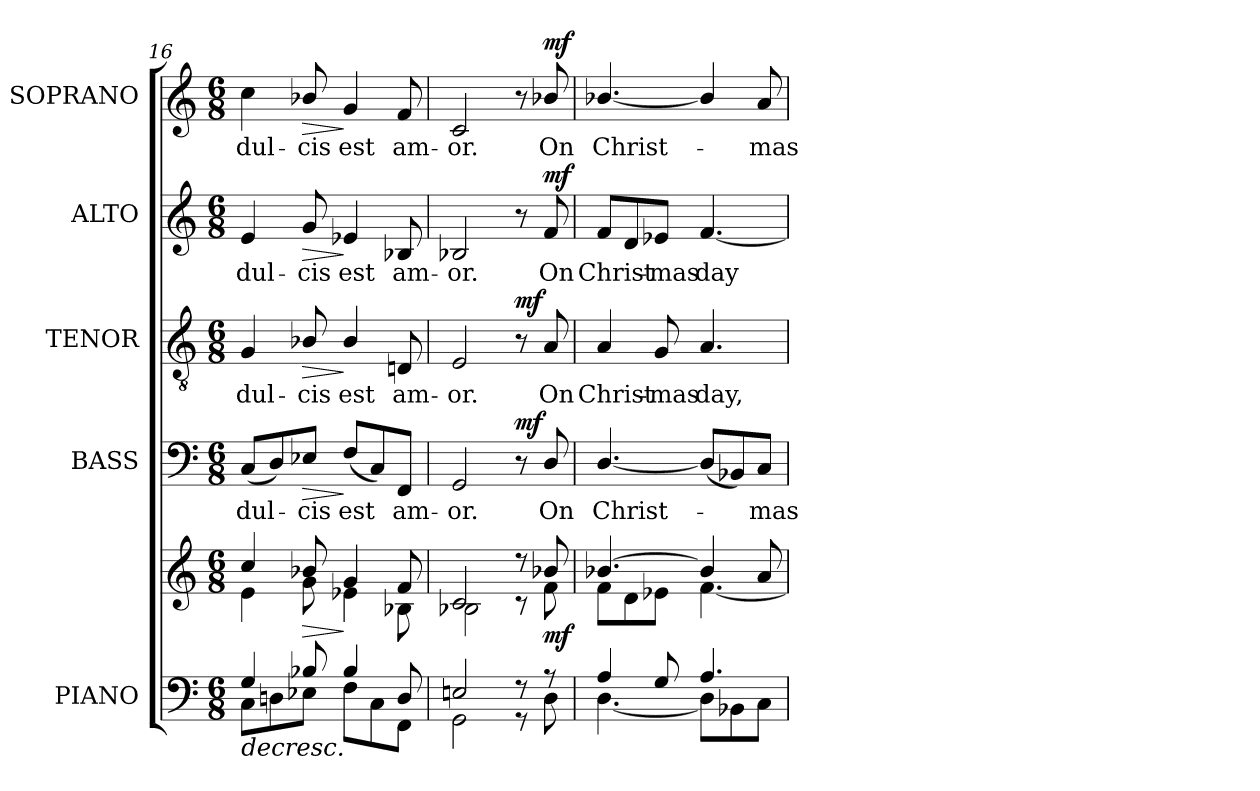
**kern	**kern	**dynam	**kern	**text	**dynam	**kern	**text	**dynam	**kern	**text	**dynam	**kern	**text	**dynam
*part5	*part5	*part5	*part4	*part4	*part4	*part3	*part3	*part3	*part2	*part2	*part2	*part1	*part1	*part1
*staff6	*staff5	*staff5/6	*staff4	*staff4	*staff4	*staff3	*staff3	*staff3	*staff2	*staff2	*staff2	*staff1	*staff1	*staff1
*I"PIANO	*	*	*I"BASS	*	*	*I"TENOR	*	*	*I"ALTO	*	*	*I"SOPRANO	*	*
*	*	*	*I'B.	*	*	*I'T.	*	*	*I'A.	*	*	*I'S.	*	*
*clefF4	*clefG2	*	*clefF4	*	*	*clefGv2	*	*	*clefG2	*	*	*clefG2	*	*
*	*	*	*	*	*	*ITrd7c12	*	*	*	*	*	*	*	*
*k[]	*k[]	*	*k[]	*	*	*k[]	*	*	*k[]	*	*	*k[]	*	*
*C:	*C:	*	*C:	*	*	*C:	*	*	*C:	*	*	*C:	*	*
*M6/8	*M6/8	*	*M6/8	*	*	*M6/8	*	*	*M6/8	*	*	*M6/8	*	*
=16	=16	=16	=16	=16	=16	=16	=16	=16	=16	=16	=16	=16	=16	=16
!	!	!LO:HP:b=2	!	!	!	!	!	!	!	!	!	!	!	!
*^	*^	*	*	*	*	*	*	*	*	*	*	*	*	*
!	!	!	!	!	!	!LO:LY:b:color=#000000	!	!	!	!	!	!	!	!	!	!
!	!	!	!	!	!	!	!	!	!LO:LY:b:color=#000000	!	!	!	!	!	!	!
!	!	!	!	!	!	!	!	!	!	!	!	!LO:LY:b:color=#000000	!	!	!	!
!	!	!	!	!	!	!	!	!	!	!	!	!	!	!	!LO:LY:b:color=#000000	!
4Gi/	8Ci\L	4cci/	4ei\	>	(8Ci/L	dul-	.	4GGi/	dul-	.	4ei/	dul-	.	4cci\	dul-	.
.	8Dni\	.	.	.	8Di/)	.	.	.	.	.	.	.	.	.	.	.
!	!	!	!	!LO:HP:b	!	!	!	!	!	!	!	!	!	!	!	!
!	!	!	!	!	!	!LO:LY:b:color=#000000	!LO:HP:b	!	!	!	!	!	!	!	!	!
!	!	!	!	!	!	!	!	!	!LO:LY:b:color=#000000	!LO:HP:b	!	!	!	!	!	!
!	!	!	!	!	!	!	!	!	!	!	!	!LO:LY:b:color=#000000	!LO:HP:b	!	!	!
!	!	!	!	!	!	!	!	!	!	!	!	!	!	!	!LO:LY:b:color=#000000	!LO:HP:b
8B-Xi/	8E-Xi\J	8b-Xi/	8gi\	>	8E-Xi/J	-cis	>	8BB-Xi/	-cis	>	8gi/	-cis	>	8b-Xi/	-cis	>
!	!	!	!	!	!	!LO:LY:b:color=#000000	!	!	!	!	!	!	!	!	!	!
!	!	!	!	!	!	!	!	!	!LO:LY:b:color=#000000	!	!	!	!	!	!	!
!	!	!	!	!	!	!	!	!	!	!	!	!LO:LY:b:color=#000000	!	!	!	!
!	!	!	!	!	!	!	!	!	!	!	!	!	!	!	!LO:LY:b:color=#000000	!
4B-i/	8Fi\L	4gi/	4e-Xi\	]	(8Fi/L	est	]	4BB-i/	est	]	4e-Xi/	est	]	4gi/	est	]
.	8Ci\	.	.	.	8Ci/)	.	.	.	.	.	.	.	.	.	.	.
!	!	!	!	!	!	!LO:LY:b:color=#000000	!	!	!	!	!	!	!	!	!	!
!	!	!	!	!	!	!	!	!	!LO:LY:b:color=#000000	!	!	!	!	!	!	!
!	!	!	!	!	!	!	!	!	!	!	!	!LO:LY:b:color=#000000	!	!	!	!
!	!	!	!	!	!	!	!	!	!	!	!	!	!	!	!LO:LY:b:color=#000000	!
8Di/	8FFi\J	8fi/	8B-Xi\	.	8FFi/J	am-	.	8DDni/	am-	.	8B-Xi/	am-	.	8fi/	am-	.
=17	=17	=17	=17	=17	=17	=17	=17	=17	=17	=17	=17	=17	=17	=17	=17	=17
!	!	!	!	!	!	!LO:LY:b:color=#000000	!	!	!	!	!	!	!	!	!	!
!	!	!	!	!	!	!	!	!	!LO:LY:b:color=#000000	!	!	!	!	!	!	!
!	!	!	!	!	!	!	!	!	!	!	!	!LO:LY:b:color=#000000	!	!	!	!
!	!	!	!	!	!	!	!	!	!	!	!	!	!	!	!LO:LY:b:color=#000000	!
2Eni/	2GGi\	2ci/	2B-Xi\	.	2GGi/	-or.	.	2EEi/	-or.	.	2B-Xi/	-or.	.	2ci/	-or.	.
8r	8r	8r	8r	.	8r	.	mf	8r	.	mf	8r	.	.	8r	.	.
!	!	!	!	!	!	!LO:LY:b:color=#000000	!	!	!	!	!	!	!	!	!	!
!	!	!	!	!	!	!	!	!	!LO:LY:b:color=#000000	!	!	!	!	!	!	!
!	!	!	!	!	!	!	!	!	!	!	!	!LO:LY:b:color=#000000	!	!	!	!
!	!	!	!	!	!	!	!	!	!	!	!	!	!	!	!LO:LY:b:color=#000000	!
8r	8Di\	8b-Xi/	8fi\	mf	8Di/	On	.	8AAi/	On	.	8fi/	On	mf	8b-Xi/	On	mf
*v	*v	*	*	*	*	*	*	*	*	*	*	*	*	*	*	*
*	*v	*v	*	*	*	*	*	*	*	*	*	*	*	*	*
.	.	]	.	.	.	.	.	.	.	.	.	.	.	.
!!LO:PB:g=z
=18	=18	=18	=18	=18	=18	=18	=18	=18	=18	=18	=18	=18	=18	=18
*^	*^	*	*	*	*	*	*	*	*	*	*	*	*	*
!	!	!	!	!	!	!LO:LY:b:color=#000000	!	!	!	!	!	!	!	!	!	!
!	!	!	!	!	!	!	!	!	!LO:LY:b:color=#000000	!	!	!	!	!	!	!
!	!	!	!	!	!	!	!	!	!	!	!	!LO:LY:b:color=#000000	!	!	!	!
!	!	!	!	!	!	!	!	!	!	!	!	!	!	!	!LO:LY:b:color=#000000	!
4Ai/	[4.Di\	[4.b-Xi/	8fi\L	.	[4.Di/	Christ-	.	4AAi/	Christ-	.	8fi/L	Christ-	.	[4.b-Xi/	Christ-	.
.	.	.	8di\	.	.	.	.	.	.	.	8di/	.	.	.	.	.
!	!	!	!	!	!	!	!	!	!LO:LY:b:color=#000000	!	!	!	!	!	!	!
!	!	!	!	!	!	!	!	!	!	!	!	!LO:LY:b:color=#000000	!	!	!	!
8Gi/	.	.	8e-Xi\J	.	.	.	.	8GGi/	-mas	.	8e-Xi/J	-mas	.	.	.	.
!	!	!	!	!	!	!	!	!	!LO:LY:b:color=#000000	!	!	!	!	!	!	!
!	!	!	!	!	!	!	!	!	!	!	!	!LO:LY:b:color=#000000	!	!	!	!
4.Ai/	8Di\L]	4b-i/]	[4.fi\	.	(8Di/L]	.	.	4.AAi/	day,	.	[4.fi/	day	.	4b-i/]	.	.
.	8BB-Xi\	.	.	.	8BB-Xi/)	.	.	.	.	.	.	.	.	.	.	.
!	!	!	!	!	!	!LO:LY:b:color=#000000	!	!	!	!	!	!	!	!	!	!
!	!	!	!	!	!	!	!	!	!	!	!	!	!	!	!LO:LY:b:color=#000000	!
.	8Ci\J	8ai/	.	.	8Ci/J	-mas	.	.	.	.	.	.	.	8ai/	-mas	.
*v	*v	*	*	*	*	*	*	*	*	*	*	*	*	*	*	*
*	*v	*v	*	*	*	*	*	*	*	*	*	*	*	*	*
=	=	=	=	=	=	=	=	=	=	=	=	=	=	=
*-	*-	*-	*-	*-	*-	*-	*-	*-	*-	*-	*-	*-	*-	*-
